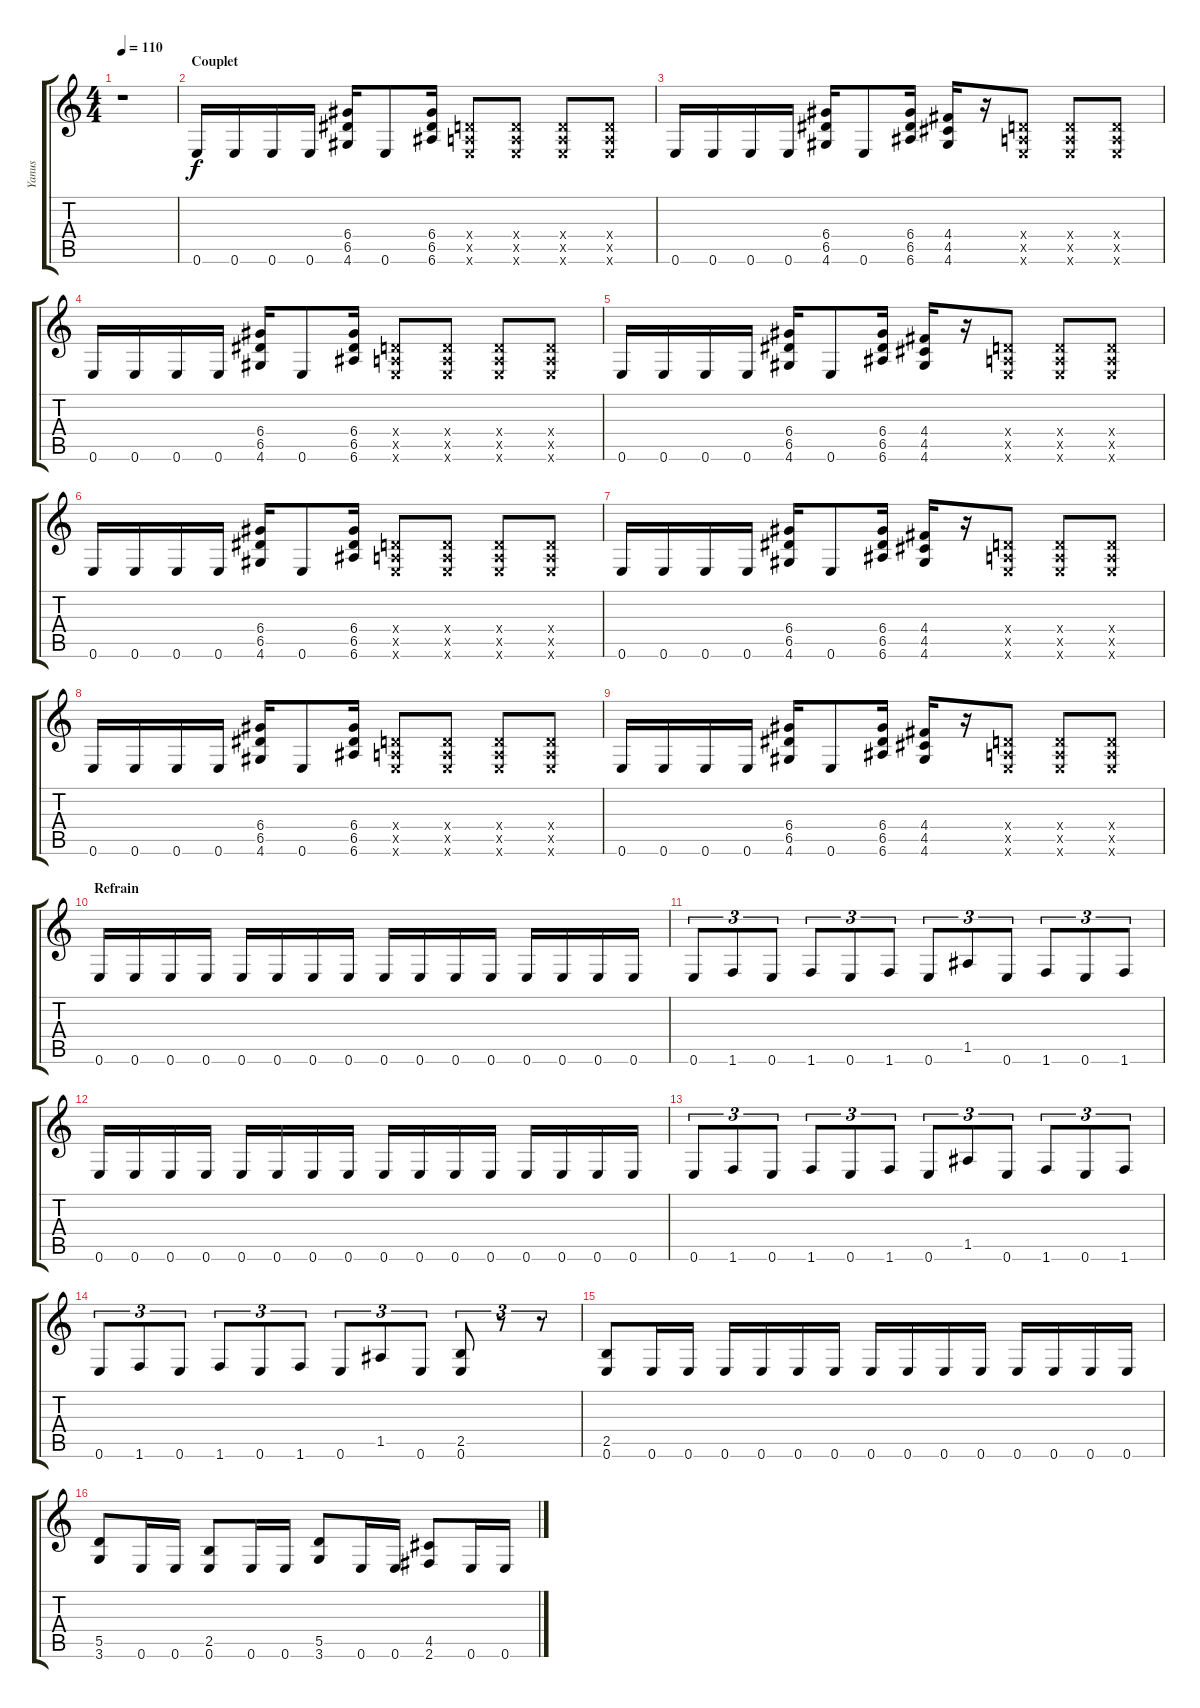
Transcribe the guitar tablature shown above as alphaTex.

\track ("Yanus" "Yanus") {instrument overdrivenguitar}
\staff {score tabs}
\tuning (E4 B3 G3 D3 A2 E2) {hide}
\ts (4 4)
\tempo 110
\clef g2
\ks c
r.1{dy f} |
\section ("" "Couplet")
0.6.16 0.6.16 0.6.16 0.6.16 (6.4 6.5 4.6).16 0.6.8 (6.4 6.5 6.6).16 (0.4{x} 0.5{x} 0.6{x}).8 (0.4{x} 0.5{x} 0.6{x}).8 (0.4{x} 0.5{x} 0.6{x}).8 (0.4{x} 0.5{x} 0.6{x}).8 |
0.6.16 0.6.16 0.6.16 0.6.16 (6.4 6.5 4.6).16 0.6.8 (6.4 6.5 6.6).16 (4.4 4.5 4.6).16 r.16 (0.4{x} 0.5{x} 0.6{x}).8 (0.4{x} 0.5{x} 0.6{x}).8 (0.4{x} 0.5{x} 0.6{x}).8 |
0.6.16 0.6.16 0.6.16 0.6.16 (6.4 6.5 4.6).16 0.6.8 (6.4 6.5 6.6).16 (0.4{x} 0.5{x} 0.6{x}).8 (0.4{x} 0.5{x} 0.6{x}).8 (0.4{x} 0.5{x} 0.6{x}).8 (0.4{x} 0.5{x} 0.6{x}).8 |
0.6.16 0.6.16 0.6.16 0.6.16 (6.4 6.5 4.6).16 0.6.8 (6.4 6.5 6.6).16 (4.4 4.5 4.6).16 r.16 (0.4{x} 0.5{x} 0.6{x}).8 (0.4{x} 0.5{x} 0.6{x}).8 (0.4{x} 0.5{x} 0.6{x}).8 |
0.6.16 0.6.16 0.6.16 0.6.16 (6.4 6.5 4.6).16 0.6.8 (6.4 6.5 6.6).16 (0.4{x} 0.5{x} 0.6{x}).8 (0.4{x} 0.5{x} 0.6{x}).8 (0.4{x} 0.5{x} 0.6{x}).8 (0.4{x} 0.5{x} 0.6{x}).8 |
0.6.16 0.6.16 0.6.16 0.6.16 (6.4 6.5 4.6).16 0.6.8 (6.4 6.5 6.6).16 (4.4 4.5 4.6).16 r.16 (0.4{x} 0.5{x} 0.6{x}).8 (0.4{x} 0.5{x} 0.6{x}).8 (0.4{x} 0.5{x} 0.6{x}).8 |
0.6.16 0.6.16 0.6.16 0.6.16 (6.4 6.5 4.6).16 0.6.8 (6.4 6.5 6.6).16 (0.4{x} 0.5{x} 0.6{x}).8 (0.4{x} 0.5{x} 0.6{x}).8 (0.4{x} 0.5{x} 0.6{x}).8 (0.4{x} 0.5{x} 0.6{x}).8 |
0.6.16 0.6.16 0.6.16 0.6.16 (6.4 6.5 4.6).16 0.6.8 (6.4 6.5 6.6).16 (4.4 4.5 4.6).16 r.16 (0.4{x} 0.5{x} 0.6{x}).8 (0.4{x} 0.5{x} 0.6{x}).8 (0.4{x} 0.5{x} 0.6{x}).8 |
\section ("" "Refrain")
0.6.16 0.6.16 0.6.16 0.6.16 0.6.16 0.6.16 0.6.16 0.6.16 0.6.16 0.6.16 0.6.16 0.6.16 0.6.16 0.6.16 0.6.16 0.6.16 |
0.6.8{tu (3 2)} 1.6.8{tu (3 2)} 0.6.8{tu (3 2)} 1.6.8{tu (3 2)} 0.6.8{tu (3 2)} 1.6.8{tu (3 2)} 0.6.8{tu (3 2)} 1.5.8{tu (3 2)} 0.6.8{tu (3 2)} 1.6.8{tu (3 2)} 0.6.8{tu (3 2)} 1.6.8{tu (3 2)} |
0.6.16 0.6.16 0.6.16 0.6.16 0.6.16 0.6.16 0.6.16 0.6.16 0.6.16 0.6.16 0.6.16 0.6.16 0.6.16 0.6.16 0.6.16 0.6.16 |
0.6.8{tu (3 2)} 1.6.8{tu (3 2)} 0.6.8{tu (3 2)} 1.6.8{tu (3 2)} 0.6.8{tu (3 2)} 1.6.8{tu (3 2)} 0.6.8{tu (3 2)} 1.5.8{tu (3 2)} 0.6.8{tu (3 2)} 1.6.8{tu (3 2)} 0.6.8{tu (3 2)} 1.6.8{tu (3 2)} |
0.6.8{tu (3 2)} 1.6.8{tu (3 2)} 0.6.8{tu (3 2)} 1.6.8{tu (3 2)} 0.6.8{tu (3 2)} 1.6.8{tu (3 2)} 0.6.8{tu (3 2)} 1.5.8{tu (3 2)} 0.6.8{tu (3 2)} (2.5 0.6).8{tu (3 2)} r.8{tu (3 2)} r.8{tu (3 2)} |
(2.5 0.6).8 0.6.16 0.6.16 0.6.16 0.6.16 0.6.16 0.6.16 0.6.16 0.6.16 0.6.16 0.6.16 0.6.16 0.6.16 0.6.16 0.6.16 |
(5.5 3.6).8 0.6.16 0.6.16 (2.5 0.6).8 0.6.16 0.6.16 (5.5 3.6).8 0.6.16 0.6.16 (4.5 2.6).8 0.6.16 0.6.16
